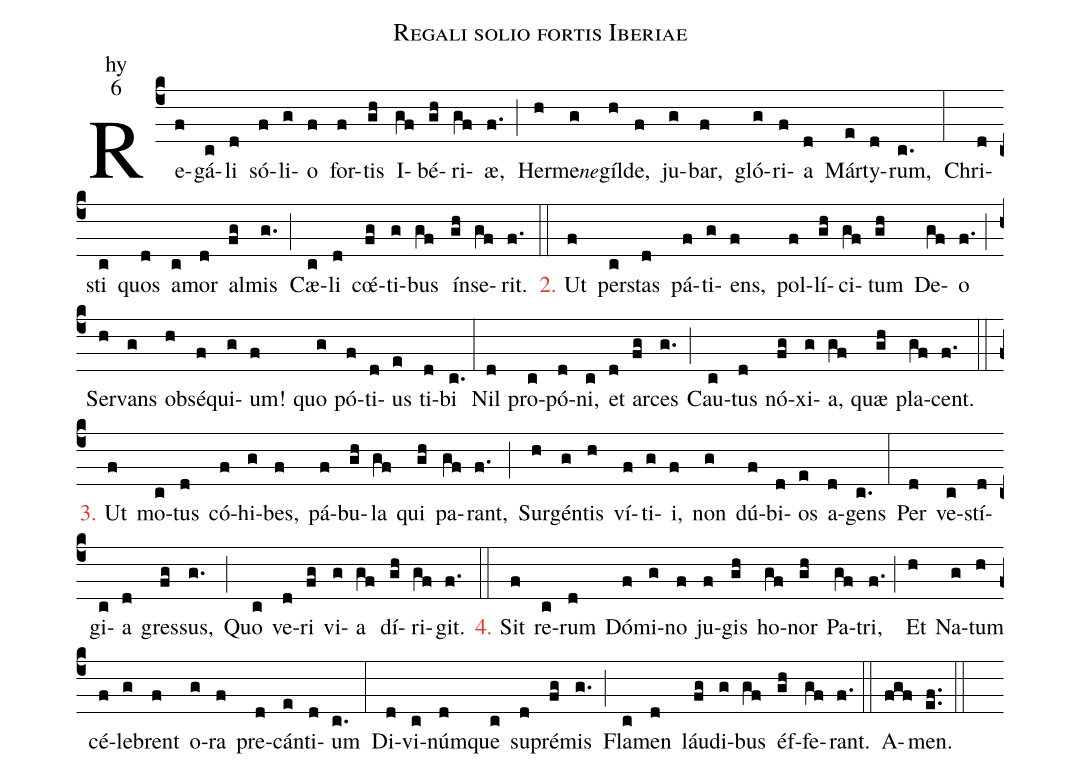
name:Regali solio fortis Iberiae;
office-part:hy;
mode:6;
%%
(c4) Re(f)gá(c)li(d) só(f)li(g)o(f) for(f)tis(gh) I(gf)bé(gh)ri(gf)æ,(f.) (;)
Her(h)me<e>ne</e>(g)gíl(h)de,(f) ju(g)bar,(f) gló(g)ri(f)a(d) Már(e)ty(d)rum,(c.) (:)
Chri(d)sti(c) quos(d) a(c)mor(d) al(fg)mis(g.) (;)
Cæ(c)li(d) cœ́(fg)ti(g)bus(gf) ín(gh)se(gf)rit.(f.) (::)

<c>2.</c> Ut(f) per(c)stas(d) pá(f)ti(g)ens,(f) pol(f)lí(gh)ci(gf)tum(gh) De(gf)o(f.) (;)
Ser(h)vans(g) ob(h)sé(f)qui(g)um!(f) quo(g) pó(f)ti(d)us(e) ti(d)bi(c.) (:)
Nil(d) pro(c)pó(d)ni,(c) et(d) ar(fg)ces(g.) (;)
Cau(c)tus(d) nó(fg)xi(g)a,(gf) quæ(gh) pla(gf)cent.(f.) (::)

<c>3.</c> Ut(f) mo(c)tus(d) có(f)hi(g)bes,(f) pá(f)bu(gh)la(gf) qui(gh) pa(gf)rant,(f.) (;)
Sur(h)gén(g)tis(h) ví(f)ti(g)i,(f) non(g) dú(f)bi(d)os(e) a(d)gens(c.) (:)
Per(d) ve(c)stí(d)gi(c)a(d) gres(fg)sus,(g.) (;)
Quo(c) ve(d)ri(fg) vi(g)a(gf) dí(gh)ri(gf)git.(f.) (::)

<c>4.</c> Sit(f) re(c)rum(d) Dó(f)mi(g)no(f) ju(f)gis(gh) ho(gf)nor(gh) Pa(gf)tri,(f.) (;)
Et(h) Na(g)tum(h) cé(f)le(g)brent(f) o(g)ra(f) pre(d)cán(e)ti(d)um(c.) (:)
Di(d)vi(c)núm(d)que(c) su(d)pré(fg)mis(g.) (;)
Fla(c)men(d) láu(fg)di(g)bus(gf) éf(gh)fe(gf)rant.(f.) (::)
A(fgf)men.(ef..) (::)
